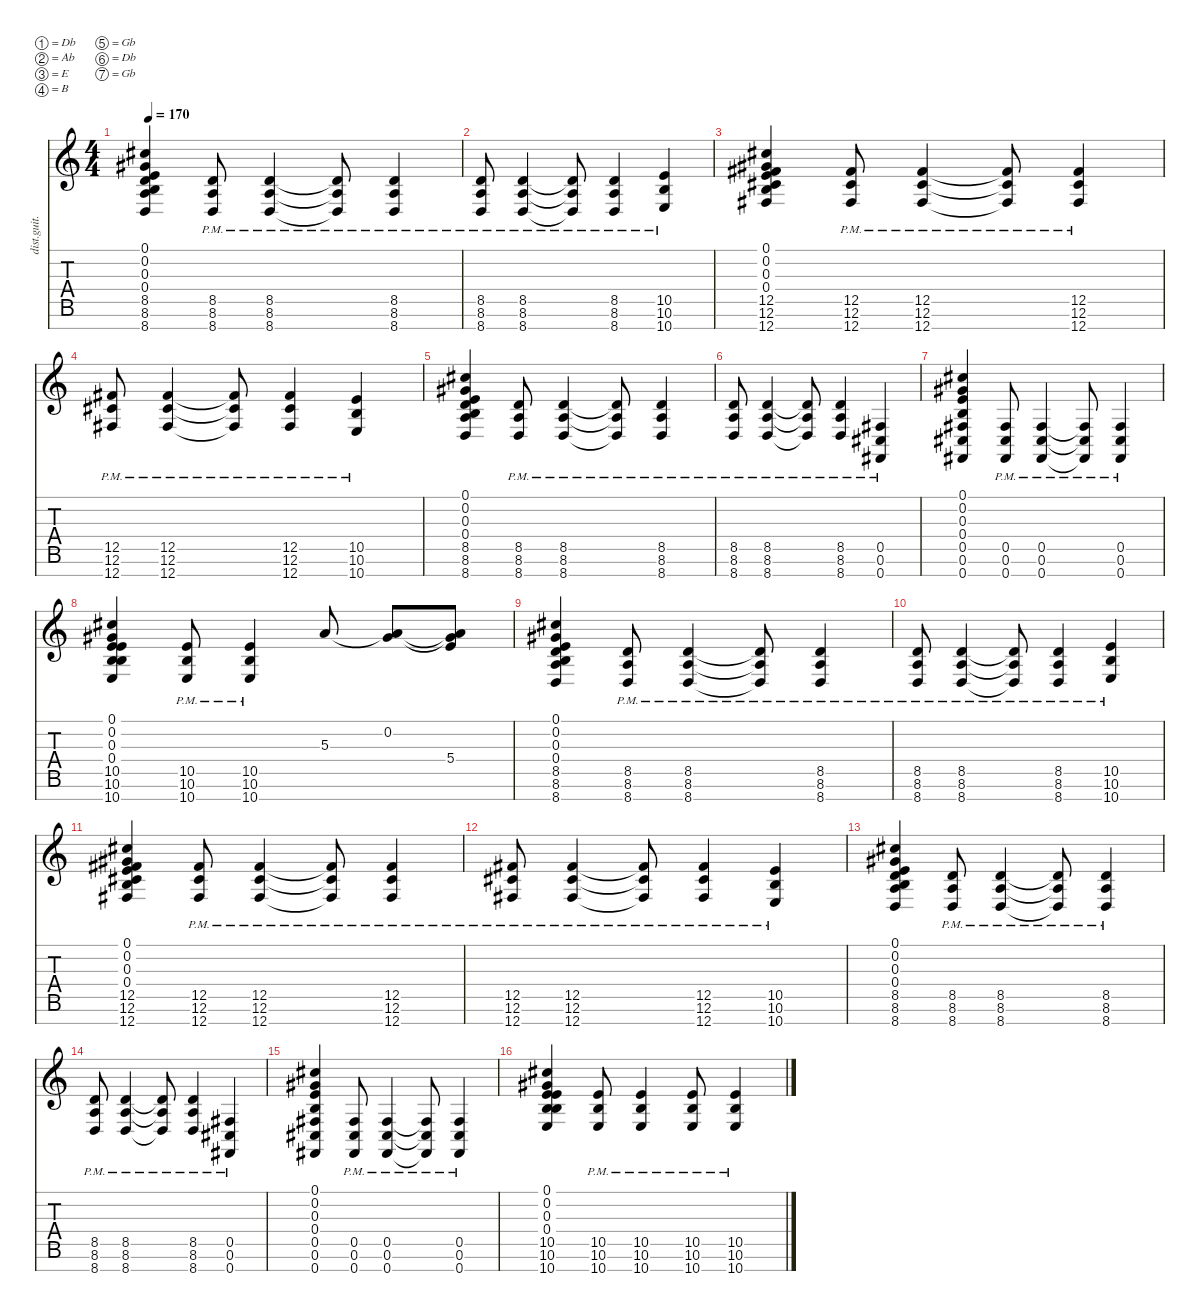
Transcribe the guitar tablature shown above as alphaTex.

\defaultSystemsLayout 4
\hideDynamics
\bracketExtendMode nobrackets
\otherSystemsTrackNameOrientation horizontal
\track ("Distortion Guitar" "dist.guit.") {instrument distortionguitar}
\staff {score tabs}
\tuning (Db4 Ab3 E3 B2 Gb2 Db2 Gb1)
\ts (4 4)
\tempo 170
\clef g2
\ks c
(8.7 8.6 8.5 0.4 0.3 0.2{acc #} 0.1{acc #}).4{dy mf beam Up} (8.7{pm} 8.6{pm} 8.5{pm}).8{beam Up} (8.7{pm} 8.5{pm} 8.6{pm}).4{beam Up} (8.7{pm t} 8.6{pm t} 8.5{pm t}).8{beam Up} (8.7{pm} 8.6{pm} 8.5{pm}).4{beam Up} |
(8.7{pm} 8.6{pm} 8.5{pm}).8{beam Up} (8.7{pm} 8.5{pm} 8.6{pm}).4{beam Up} (8.7{pm t} 8.6{pm t} 8.5{pm t}).8{beam Up} (8.7{pm} 8.6{pm} 8.5{pm}).4{beam Up} (10.7{pm} 10.6{pm} 10.5{pm}).4{beam Up} |
(12.7{acc #} 12.6{acc #} 12.5{acc #} 0.4 0.3 0.2{acc #} 0.1{acc #}).4{beam Up} (12.7{pm acc #} 12.6{pm acc #} 12.5{pm acc #}).8{beam Up} (12.7{pm acc #} 12.5{pm acc #} 12.6{pm acc #}).4{beam Up} (12.7{pm t acc #} 12.6{pm t acc #} 12.5{pm t acc #}).8{beam Up} (12.7{pm acc #} 12.6{pm acc #} 12.5{pm acc #}).4{beam Up} |
(12.7{pm acc #} 12.5{pm acc #} 12.6{pm acc #}).8{beam Up} (12.7{pm acc #} 12.6{pm acc #} 12.5{pm acc #}).4{beam Up} (12.7{pm t acc #} 12.6{pm t acc #} 12.5{pm t acc #}).8{beam Up} (12.7{pm acc #} 12.6{pm acc #} 12.5{pm acc #}).4{beam Up} (10.7{pm} 10.5{pm} 10.6{pm}).4{beam Up} |
(8.7 8.6 8.5 0.4 0.3 0.2{acc #} 0.1{acc #}).4{beam Up} (8.7{pm} 8.6{pm} 8.5{pm}).8{beam Up} (8.7{pm} 8.5{pm} 8.6{pm}).4{beam Up} (8.7{pm t} 8.6{pm t} 8.5{pm t}).8{beam Up} (8.7{pm} 8.6{pm} 8.5{pm}).4{beam Up} |
(8.7{pm} 8.6{pm} 8.5{pm}).8{beam Up} (8.7{pm} 8.5{pm} 8.6{pm}).4{beam Up} (8.7{pm t} 8.6{pm t} 8.5{pm t}).8{beam Up} (8.7{pm} 8.6{pm} 8.5{pm}).4{beam Up} (0.7{pm acc #} 0.6{pm acc #} 0.5{pm acc #}).4{beam Up} |
(0.7{acc #} 0.6{acc #} 0.5{acc #} 0.4 0.3 0.2{acc #} 0.1{acc #}).4{beam Up} (0.7{pm acc #} 0.6{pm acc #} 0.5{pm acc #}).8{beam Up} (0.7{pm acc #} 0.6{pm acc #} 0.5{pm acc #}).4{beam Up} (0.7{pm t acc #} 0.6{pm t acc #} 0.5{pm t acc #}).8{beam Up} (0.7{pm acc #} 0.6{pm acc #} 0.5{pm acc #}).4{beam Up} |
(10.7 10.6 10.5 0.4 0.3 0.2{acc #} 0.1{acc #}).4{beam Up} (10.7{pm} 10.6{pm} 10.5{pm}).8{beam Up} (10.7{pm} 10.6{pm} 10.5{pm}).4{beam Up} 5.3.8{beam Up} (0.2{acc #} 5.3{t}).8{beam Up} (5.4 5.3{t} 0.2{t acc #}).8{beam Up} |
(8.7 8.6 8.5 0.4 0.3 0.2{acc #} 0.1{acc #}).4{beam Up} (8.7{pm} 8.6{pm} 8.5{pm}).8{beam Up} (8.7{pm} 8.5{pm} 8.6{pm}).4{beam Up} (8.7{pm t} 8.6{pm t} 8.5{pm t}).8{beam Up} (8.7{pm} 8.6{pm} 8.5{pm}).4{beam Up} |
(8.7{pm} 8.6{pm} 8.5{pm}).8{beam Up} (8.7{pm} 8.5{pm} 8.6{pm}).4{beam Up} (8.7{pm t} 8.6{pm t} 8.5{pm t}).8{beam Up} (8.7{pm} 8.6{pm} 8.5{pm}).4{beam Up} (10.7{pm} 10.6{pm} 10.5{pm}).4{beam Up} |
(12.7{acc #} 12.6{acc #} 12.5{acc #} 0.4 0.3 0.2{acc #} 0.1{acc #}).4{beam Up} (12.7{pm acc #} 12.6{pm acc #} 12.5{pm acc #}).8{beam Up} (12.7{pm acc #} 12.5{pm acc #} 12.6{pm acc #}).4{beam Up} (12.7{pm t acc #} 12.6{pm t acc #} 12.5{pm t acc #}).8{beam Up} (12.7{pm acc #} 12.6{pm acc #} 12.5{pm acc #}).4{beam Up} |
(12.7{pm acc #} 12.5{pm acc #} 12.6{pm acc #}).8{beam Up} (12.7{pm acc #} 12.6{pm acc #} 12.5{pm acc #}).4{beam Up} (12.7{pm t acc #} 12.6{pm t acc #} 12.5{pm t acc #}).8{beam Up} (12.7{pm acc #} 12.6{pm acc #} 12.5{pm acc #}).4{beam Up} (10.7{pm} 10.5{pm} 10.6{pm}).4{beam Up} |
(8.7 8.6 8.5 0.4 0.3 0.2{acc #} 0.1{acc #}).4{beam Up} (8.7{pm} 8.6{pm} 8.5{pm}).8{beam Up} (8.7{pm} 8.5{pm} 8.6{pm}).4{beam Up} (8.7{pm t} 8.6{pm t} 8.5{pm t}).8{beam Up} (8.7{pm} 8.6{pm} 8.5{pm}).4{beam Up} |
(8.7{pm} 8.6{pm} 8.5{pm}).8{beam Up} (8.7{pm} 8.5{pm} 8.6{pm}).4{beam Up} (8.7{pm t} 8.6{pm t} 8.5{pm t}).8{beam Up} (8.7{pm} 8.6{pm} 8.5{pm}).4{beam Up} (0.7{pm acc #} 0.6{pm acc #} 0.5{pm acc #}).4{beam Up} |
(0.7{acc #} 0.6{acc #} 0.5{acc #} 0.4 0.3 0.2{acc #} 0.1{acc #}).4{beam Up} (0.7{pm acc #} 0.6{pm acc #} 0.5{pm acc #}).8{beam Up} (0.7{pm acc #} 0.6{pm acc #} 0.5{pm acc #}).4{beam Up} (0.7{pm t acc #} 0.6{pm t acc #} 0.5{pm t acc #}).8{beam Up} (0.7{pm acc #} 0.6{pm acc #} 0.5{pm acc #}).4{beam Up} |
(10.7 10.6 10.5 0.4 0.3 0.2{acc #} 0.1{acc #}).4{beam Up} (10.7{pm} 10.6{pm} 10.5{pm}).8{beam Up} (10.7{pm} 10.6{pm} 10.5{pm}).4{beam Up} (10.7{pm} 10.6{pm} 10.5{pm}).8{beam Up} (10.7{pm} 10.6{pm} 10.5{pm}).4{beam Up}
